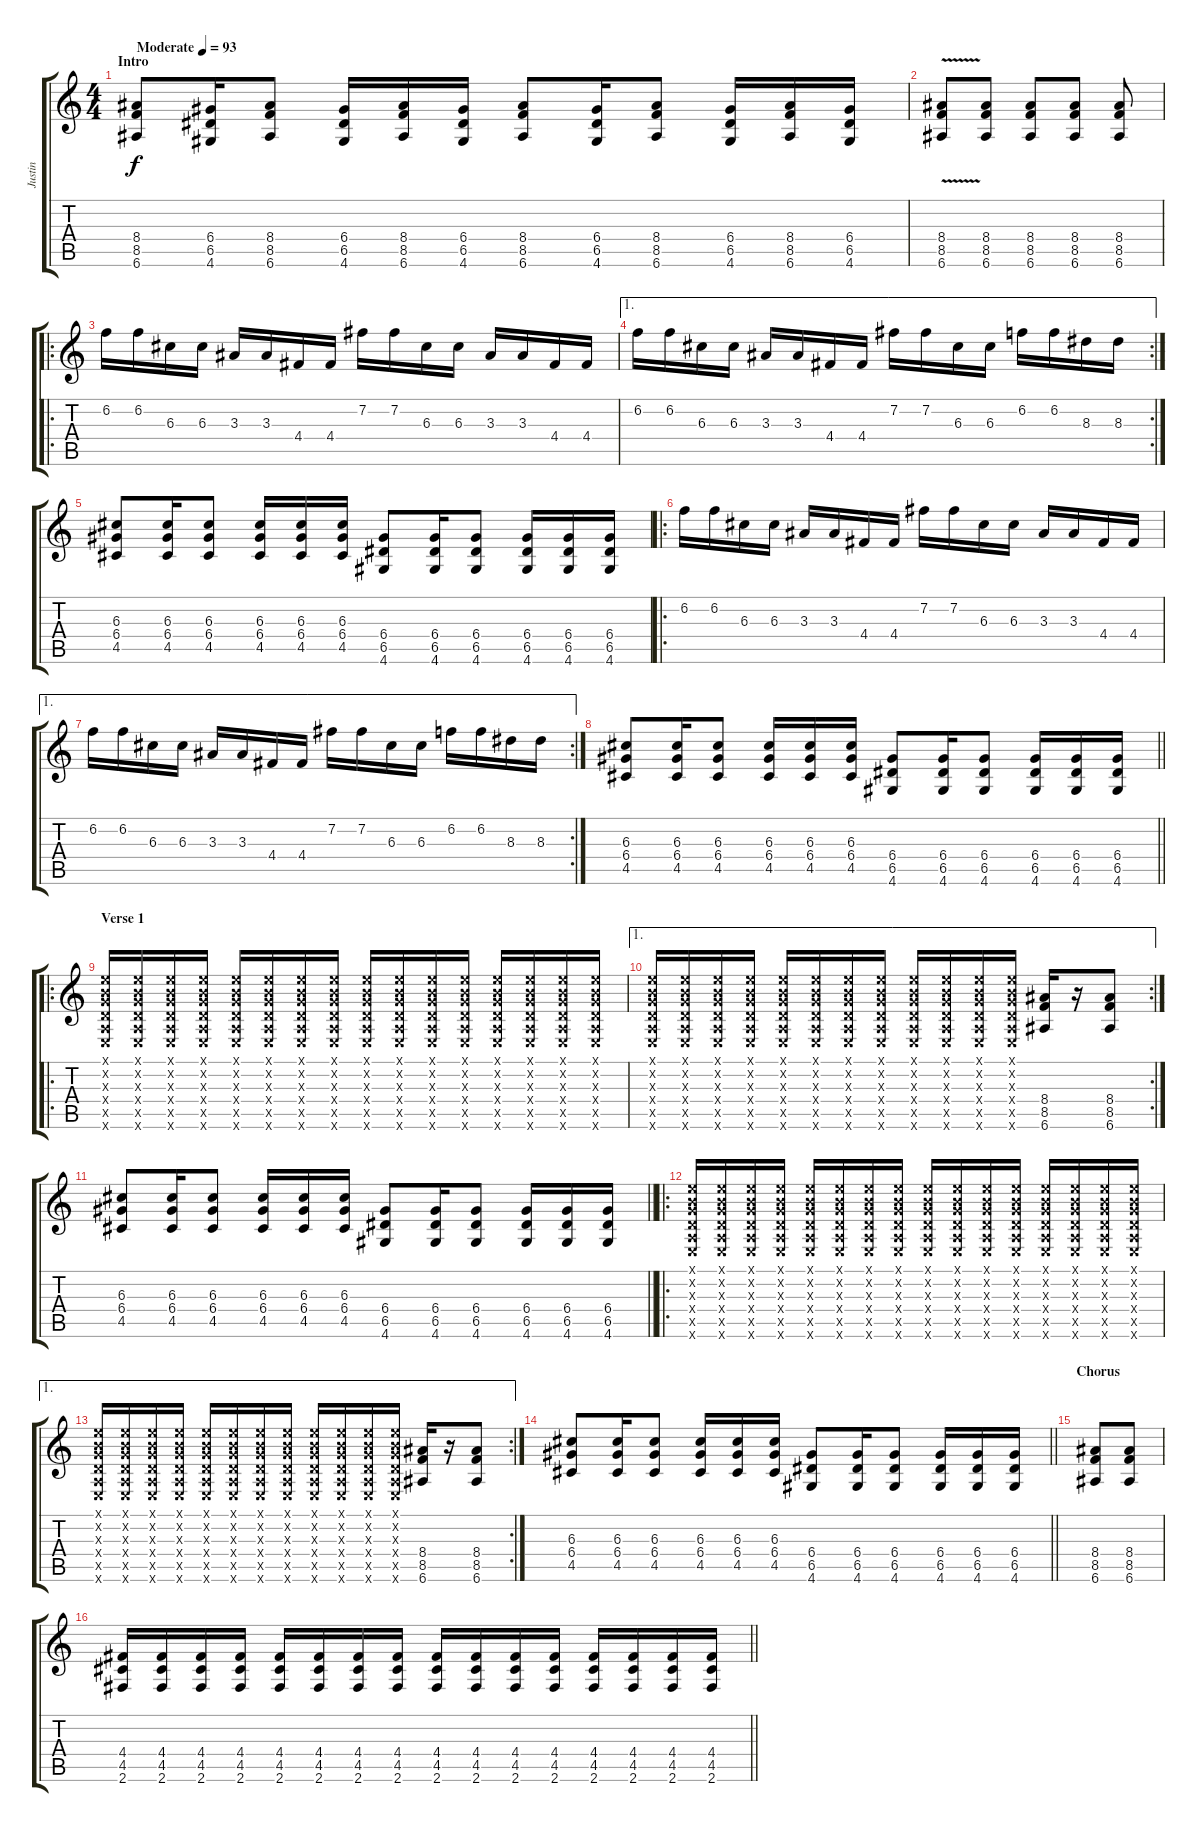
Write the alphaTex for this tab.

\track ("Justin" "Justin") {instrument overdrivenguitar}
\staff {score tabs}
\tuning (E4 B3 G3 D3 A2 E2) {hide}
\ts (4 4)
\section ("" "Intro")
\tempo (93 "Moderate")
\clef g2
\ks c
(8.4 8.5 6.6).8{dy f instrument overdrivenguitar} (6.4 6.5 4.6).16 (8.4 8.5 6.6).8 (6.4 6.5 4.6).16 (8.4 8.5 6.6).16 (6.4 6.5 4.6).16 (8.4 8.5 6.6).8 (6.4 6.5 4.6).16 (8.4 8.5 6.6).8 (6.4 6.5 4.6).16 (8.4 8.5 6.6).16 (6.4 6.5 4.6).16 |
(8.4{v} 8.5 6.6).8 (8.4 8.5 6.6).8 (8.4 8.5 6.6).8 (8.4 8.5 6.6).8 (8.4 8.5 6.6).8 |
\ro
6.2.16 6.2.16 6.3.16 6.3.16 3.3.16 3.3.16 4.4.16 4.4.16 7.2.16 7.2.16 6.3.16 6.3.16 3.3.16 3.3.16 4.4.16 4.4.16 |
\ae 1
\rc 2
6.2.16 6.2.16 6.3.16 6.3.16 3.3.16 3.3.16 4.4.16 4.4.16 7.2.16 7.2.16 6.3.16 6.3.16 6.2.16 6.2.16 8.3.16 8.3.16 |
(6.3 6.4 4.5).8 (6.3 6.4 4.5).16 (6.3 6.4 4.5).8 (6.3 6.4 4.5).16 (6.3 6.4 4.5).16 (6.3 6.4 4.5).16 (6.4 6.5 4.6).8 (6.4 6.5 4.6).16 (6.4 6.5 4.6).8 (6.4 6.5 4.6).16 (6.4 6.5 4.6).16 (6.4 6.5 4.6).16 |
\ro
6.2.16 6.2.16 6.3.16 6.3.16 3.3.16 3.3.16 4.4.16 4.4.16 7.2.16 7.2.16 6.3.16 6.3.16 3.3.16 3.3.16 4.4.16 4.4.16 |
\ae 1
\rc 2
6.2.16 6.2.16 6.3.16 6.3.16 3.3.16 3.3.16 4.4.16 4.4.16 7.2.16 7.2.16 6.3.16 6.3.16 6.2.16 6.2.16 8.3.16 8.3.16 |
\barLineRight lightlight
(6.3 6.4 4.5).8 (6.3 6.4 4.5).16 (6.3 6.4 4.5).8 (6.3 6.4 4.5).16 (6.3 6.4 4.5).16 (6.3 6.4 4.5).16 (6.4 6.5 4.6).8 (6.4 6.5 4.6).16 (6.4 6.5 4.6).8 (6.4 6.5 4.6).16 (6.4 6.5 4.6).16 (6.4 6.5 4.6).16 |
\ro
\section ("" "Verse 1")
(0.1{x} 0.2{x} 0.3{x} 0.4{x} 0.5{x} 0.6{x}).16 (0.1{x} 0.2{x} 0.3{x} 0.4{x} 0.5{x} 0.6{x}).16 (0.1{x} 0.2{x} 0.3{x} 0.4{x} 0.5{x} 0.6{x}).16 (0.1{x} 0.2{x} 0.3{x} 0.4{x} 0.5{x} 0.6{x}).16 (0.1{x} 0.2{x} 0.3{x} 0.4{x} 0.5{x} 0.6{x}).16 (0.1{x} 0.2{x} 0.3{x} 0.4{x} 0.5{x} 0.6{x}).16 (0.1{x} 0.2{x} 0.3{x} 0.4{x} 0.5{x} 0.6{x}).16 (0.1{x} 0.2{x} 0.3{x} 0.4{x} 0.5{x} 0.6{x}).16 (0.1{x} 0.2{x} 0.3{x} 0.4{x} 0.5{x} 0.6{x}).16 (0.1{x} 0.2{x} 0.3{x} 0.4{x} 0.5{x} 0.6{x}).16 (0.1{x} 0.2{x} 0.3{x} 0.4{x} 0.5{x} 0.6{x}).16 (0.1{x} 0.2{x} 0.3{x} 0.4{x} 0.5{x} 0.6{x}).16 (0.1{x} 0.2{x} 0.3{x} 0.4{x} 0.5{x} 0.6{x}).16 (0.1{x} 0.2{x} 0.3{x} 0.4{x} 0.5{x} 0.6{x}).16 (0.1{x} 0.2{x} 0.3{x} 0.4{x} 0.5{x} 0.6{x}).16 (0.1{x} 0.2{x} 0.3{x} 0.4{x} 0.5{x} 0.6{x}).16 |
\ae 1
\rc 2
(0.1{x} 0.2{x} 0.3{x} 0.4{x} 0.5{x} 0.6{x}).16 (0.1{x} 0.2{x} 0.3{x} 0.4{x} 0.5{x} 0.6{x}).16 (0.1{x} 0.2{x} 0.3{x} 0.4{x} 0.5{x} 0.6{x}).16 (0.1{x} 0.2{x} 0.3{x} 0.4{x} 0.5{x} 0.6{x}).16 (0.1{x} 0.2{x} 0.3{x} 0.4{x} 0.5{x} 0.6{x}).16 (0.1{x} 0.2{x} 0.3{x} 0.4{x} 0.5{x} 0.6{x}).16 (0.1{x} 0.2{x} 0.3{x} 0.4{x} 0.5{x} 0.6{x}).16 (0.1{x} 0.2{x} 0.3{x} 0.4{x} 0.5{x} 0.6{x}).16 (0.1{x} 0.2{x} 0.3{x} 0.4{x} 0.5{x} 0.6{x}).16 (0.1{x} 0.2{x} 0.3{x} 0.4{x} 0.5{x} 0.6{x}).16 (0.1{x} 0.2{x} 0.3{x} 0.4{x} 0.5{x} 0.6{x}).16 (0.1{x} 0.2{x} 0.3{x} 0.4{x} 0.5{x} 0.6{x}).16 (8.4 8.5 6.6).16 r.16 (8.4 8.5 6.6).8 |
\barLineRight lightlight
(6.3 6.4 4.5).8 (6.3 6.4 4.5).16 (6.3 6.4 4.5).8 (6.3 6.4 4.5).16 (6.3 6.4 4.5).16 (6.3 6.4 4.5).16 (6.4 6.5 4.6).8 (6.4 6.5 4.6).16 (6.4 6.5 4.6).8 (6.4 6.5 4.6).16 (6.4 6.5 4.6).16 (6.4 6.5 4.6).16 |
\ro
(0.1{x} 0.2{x} 0.3{x} 0.4{x} 0.5{x} 0.6{x}).16 (0.1{x} 0.2{x} 0.3{x} 0.4{x} 0.5{x} 0.6{x}).16 (0.1{x} 0.2{x} 0.3{x} 0.4{x} 0.5{x} 0.6{x}).16 (0.1{x} 0.2{x} 0.3{x} 0.4{x} 0.5{x} 0.6{x}).16 (0.1{x} 0.2{x} 0.3{x} 0.4{x} 0.5{x} 0.6{x}).16 (0.1{x} 0.2{x} 0.3{x} 0.4{x} 0.5{x} 0.6{x}).16 (0.1{x} 0.2{x} 0.3{x} 0.4{x} 0.5{x} 0.6{x}).16 (0.1{x} 0.2{x} 0.3{x} 0.4{x} 0.5{x} 0.6{x}).16 (0.1{x} 0.2{x} 0.3{x} 0.4{x} 0.5{x} 0.6{x}).16 (0.1{x} 0.2{x} 0.3{x} 0.4{x} 0.5{x} 0.6{x}).16 (0.1{x} 0.2{x} 0.3{x} 0.4{x} 0.5{x} 0.6{x}).16 (0.1{x} 0.2{x} 0.3{x} 0.4{x} 0.5{x} 0.6{x}).16 (0.1{x} 0.2{x} 0.3{x} 0.4{x} 0.5{x} 0.6{x}).16 (0.1{x} 0.2{x} 0.3{x} 0.4{x} 0.5{x} 0.6{x}).16 (0.1{x} 0.2{x} 0.3{x} 0.4{x} 0.5{x} 0.6{x}).16 (0.1{x} 0.2{x} 0.3{x} 0.4{x} 0.5{x} 0.6{x}).16 |
\ae 1
\rc 2
(0.1{x} 0.2{x} 0.3{x} 0.4{x} 0.5{x} 0.6{x}).16 (0.1{x} 0.2{x} 0.3{x} 0.4{x} 0.5{x} 0.6{x}).16 (0.1{x} 0.2{x} 0.3{x} 0.4{x} 0.5{x} 0.6{x}).16 (0.1{x} 0.2{x} 0.3{x} 0.4{x} 0.5{x} 0.6{x}).16 (0.1{x} 0.2{x} 0.3{x} 0.4{x} 0.5{x} 0.6{x}).16 (0.1{x} 0.2{x} 0.3{x} 0.4{x} 0.5{x} 0.6{x}).16 (0.1{x} 0.2{x} 0.3{x} 0.4{x} 0.5{x} 0.6{x}).16 (0.1{x} 0.2{x} 0.3{x} 0.4{x} 0.5{x} 0.6{x}).16 (0.1{x} 0.2{x} 0.3{x} 0.4{x} 0.5{x} 0.6{x}).16 (0.1{x} 0.2{x} 0.3{x} 0.4{x} 0.5{x} 0.6{x}).16 (0.1{x} 0.2{x} 0.3{x} 0.4{x} 0.5{x} 0.6{x}).16 (0.1{x} 0.2{x} 0.3{x} 0.4{x} 0.5{x} 0.6{x}).16 (8.4 8.5 6.6).16 r.16 (8.4 8.5 6.6).8 |
\barLineRight lightlight
(6.3 6.4 4.5).8 (6.3 6.4 4.5).16 (6.3 6.4 4.5).8 (6.3 6.4 4.5).16 (6.3 6.4 4.5).16 (6.3 6.4 4.5).16 (6.4 6.5 4.6).8 (6.4 6.5 4.6).16 (6.4 6.5 4.6).8 (6.4 6.5 4.6).16 (6.4 6.5 4.6).16 (6.4 6.5 4.6).16 |
\section ("" "Chorus")
(8.4 8.5 6.6).8 (8.4 8.5 6.6).8 |
\barLineRight lightlight
(4.4 4.5 2.6).16 (4.4 4.5 2.6).16 (4.4 4.5 2.6).16 (4.4 4.5 2.6).16 (4.4 4.5 2.6).16 (4.4 4.5 2.6).16 (4.4 4.5 2.6).16 (4.4 4.5 2.6).16 (4.4 4.5 2.6).16 (4.4 4.5 2.6).16 (4.4 4.5 2.6).16 (4.4 4.5 2.6).16 (4.4 4.5 2.6).16 (4.4 4.5 2.6).16 (4.4 4.5 2.6).16 (4.4 4.5 2.6).16
